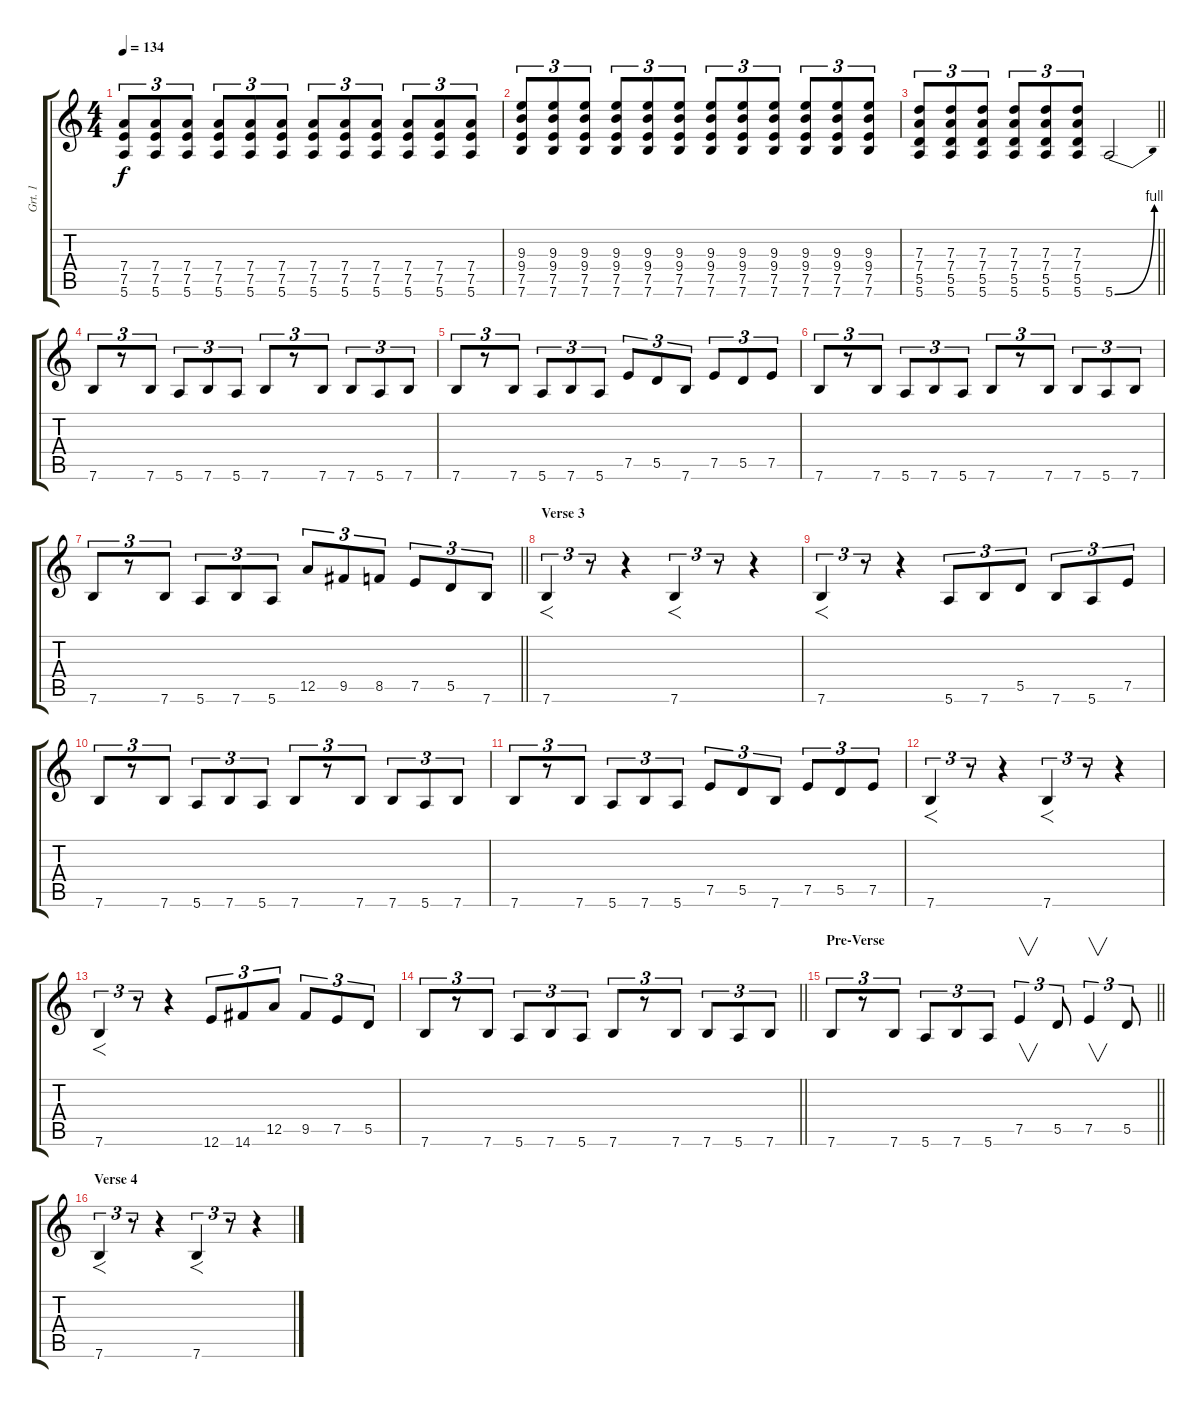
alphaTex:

\track ("Grt. 1" "Grt. 1") {instrument distortionguitar}
\staff {score tabs}
\tuning (E4 B3 G3 D3 A2 E2) {hide}
\ts (4 4)
\tempo 134
\clef g2
\ks c
(7.4 7.5 5.6).8{tu (3 2) dy f} (7.4 7.5 5.6).8{tu (3 2)} (7.4 7.5 5.6).8{tu (3 2)} (7.4 7.5 5.6).8{tu (3 2)} (7.4 7.5 5.6).8{tu (3 2)} (7.4 7.5 5.6).8{tu (3 2)} (7.4 7.5 5.6).8{tu (3 2)} (7.4 7.5 5.6).8{tu (3 2)} (7.4 7.5 5.6).8{tu (3 2)} (7.4 7.5 5.6).8{tu (3 2)} (7.4 7.5 5.6).8{tu (3 2)} (7.4 7.5 5.6).8{tu (3 2)} |
(9.3 9.4 7.5 7.6).8{tu (3 2)} (9.3 9.4 7.5 7.6).8{tu (3 2)} (9.3 9.4 7.5 7.6).8{tu (3 2)} (9.3 9.4 7.5 7.6).8{tu (3 2)} (9.3 9.4 7.5 7.6).8{tu (3 2)} (9.3 9.4 7.5 7.6).8{tu (3 2)} (9.3 9.4 7.5 7.6).8{tu (3 2)} (9.3 9.4 7.5 7.6).8{tu (3 2)} (9.3 9.4 7.5 7.6).8{tu (3 2)} (9.3 9.4 7.5 7.6).8{tu (3 2)} (9.3 9.4 7.5 7.6).8{tu (3 2)} (9.3 9.4 7.5 7.6).8{tu (3 2)} |
\barLineRight lightlight
(7.3 7.4 5.5 5.6).8{tu (3 2)} (7.3 7.4 5.5 5.6).8{tu (3 2)} (7.3 7.4 5.5 5.6).8{tu (3 2)} (7.3 7.4 5.5 5.6).8{tu (3 2)} (7.3 7.4 5.5 5.6).8{tu (3 2)} (7.3 7.4 5.5 5.6).8{tu (3 2)} 5.6{be (bend 0 0 60 4)}.2 |
7.6.8{tu (3 2)} r.8{tu (3 2)} 7.6.8{tu (3 2)} 5.6.8{tu (3 2)} 7.6.8{tu (3 2)} 5.6.8{tu (3 2)} 7.6.8{tu (3 2)} r.8{tu (3 2)} 7.6.8{tu (3 2)} 7.6.8{tu (3 2)} 5.6.8{tu (3 2)} 7.6.8{tu (3 2)} |
7.6.8{tu (3 2)} r.8{tu (3 2)} 7.6.8{tu (3 2)} 5.6.8{tu (3 2)} 7.6.8{tu (3 2)} 5.6.8{tu (3 2)} 7.5.8{tu (3 2)} 5.5.8{tu (3 2)} 7.6.8{tu (3 2)} 7.5.8{tu (3 2)} 5.5.8{tu (3 2)} 7.5.8{tu (3 2)} |
7.6.8{tu (3 2)} r.8{tu (3 2)} 7.6.8{tu (3 2)} 5.6.8{tu (3 2)} 7.6.8{tu (3 2)} 5.6.8{tu (3 2)} 7.6.8{tu (3 2)} r.8{tu (3 2)} 7.6.8{tu (3 2)} 7.6.8{tu (3 2)} 5.6.8{tu (3 2)} 7.6.8{tu (3 2)} |
\barLineRight lightlight
7.6.8{tu (3 2)} r.8{tu (3 2)} 7.6.8{tu (3 2)} 5.6.8{tu (3 2)} 7.6.8{tu (3 2)} 5.6.8{tu (3 2)} 12.5.8{tu (3 2)} 9.5.8{tu (3 2)} 8.5.8{tu (3 2)} 7.5.8{tu (3 2)} 5.5.8{tu (3 2)} 7.6.8{tu (3 2)} |
\section ("" "Verse 3")
7.6.4{f tu (3 2)} r.8{tu (3 2)} r.4 7.6.4{f tu (3 2)} r.8{tu (3 2)} r.4 |
7.6.4{f tu (3 2)} r.8{tu (3 2)} r.4 5.6.8{tu (3 2)} 7.6.8{tu (3 2)} 5.5.8{tu (3 2)} 7.6.8{tu (3 2)} 5.6.8{tu (3 2)} 7.5.8{tu (3 2)} |
7.6.8{tu (3 2)} r.8{tu (3 2)} 7.6.8{tu (3 2)} 5.6.8{tu (3 2)} 7.6.8{tu (3 2)} 5.6.8{tu (3 2)} 7.6.8{tu (3 2)} r.8{tu (3 2)} 7.6.8{tu (3 2)} 7.6.8{tu (3 2)} 5.6.8{tu (3 2)} 7.6.8{tu (3 2)} |
7.6.8{tu (3 2)} r.8{tu (3 2)} 7.6.8{tu (3 2)} 5.6.8{tu (3 2)} 7.6.8{tu (3 2)} 5.6.8{tu (3 2)} 7.5.8{tu (3 2)} 5.5.8{tu (3 2)} 7.6.8{tu (3 2)} 7.5.8{tu (3 2)} 5.5.8{tu (3 2)} 7.5.8{tu (3 2)} |
7.6.4{f tu (3 2)} r.8{tu (3 2)} r.4 7.6.4{f tu (3 2)} r.8{tu (3 2)} r.4 |
7.6.4{f tu (3 2)} r.8{tu (3 2)} r.4 12.6.8{tu (3 2)} 14.6.8{tu (3 2)} 12.5.8{tu (3 2)} 9.5.8{tu (3 2)} 7.5.8{tu (3 2)} 5.5.8{tu (3 2)} |
\barLineRight lightlight
7.6.8{tu (3 2)} r.8{tu (3 2)} 7.6.8{tu (3 2)} 5.6.8{tu (3 2)} 7.6.8{tu (3 2)} 5.6.8{tu (3 2)} 7.6.8{tu (3 2)} r.8{tu (3 2)} 7.6.8{tu (3 2)} 7.6.8{tu (3 2)} 5.6.8{tu (3 2)} 7.6.8{tu (3 2)} |
\section ("" "Pre-Verse")
\barLineRight lightlight
7.6.8{tu (3 2)} r.8{tu (3 2)} 7.6.8{tu (3 2)} 5.6.8{tu (3 2)} 7.6.8{tu (3 2)} 5.6.8{tu (3 2)} 7.5.4{v tu (3 2)} 5.5.8{tu (3 2)} 7.5.4{v tu (3 2)} 5.5.8{tu (3 2)} |
\section ("" "Verse 4")
7.6.4{f tu (3 2)} r.8{tu (3 2)} r.4 7.6.4{f tu (3 2)} r.8{tu (3 2)} r.4
